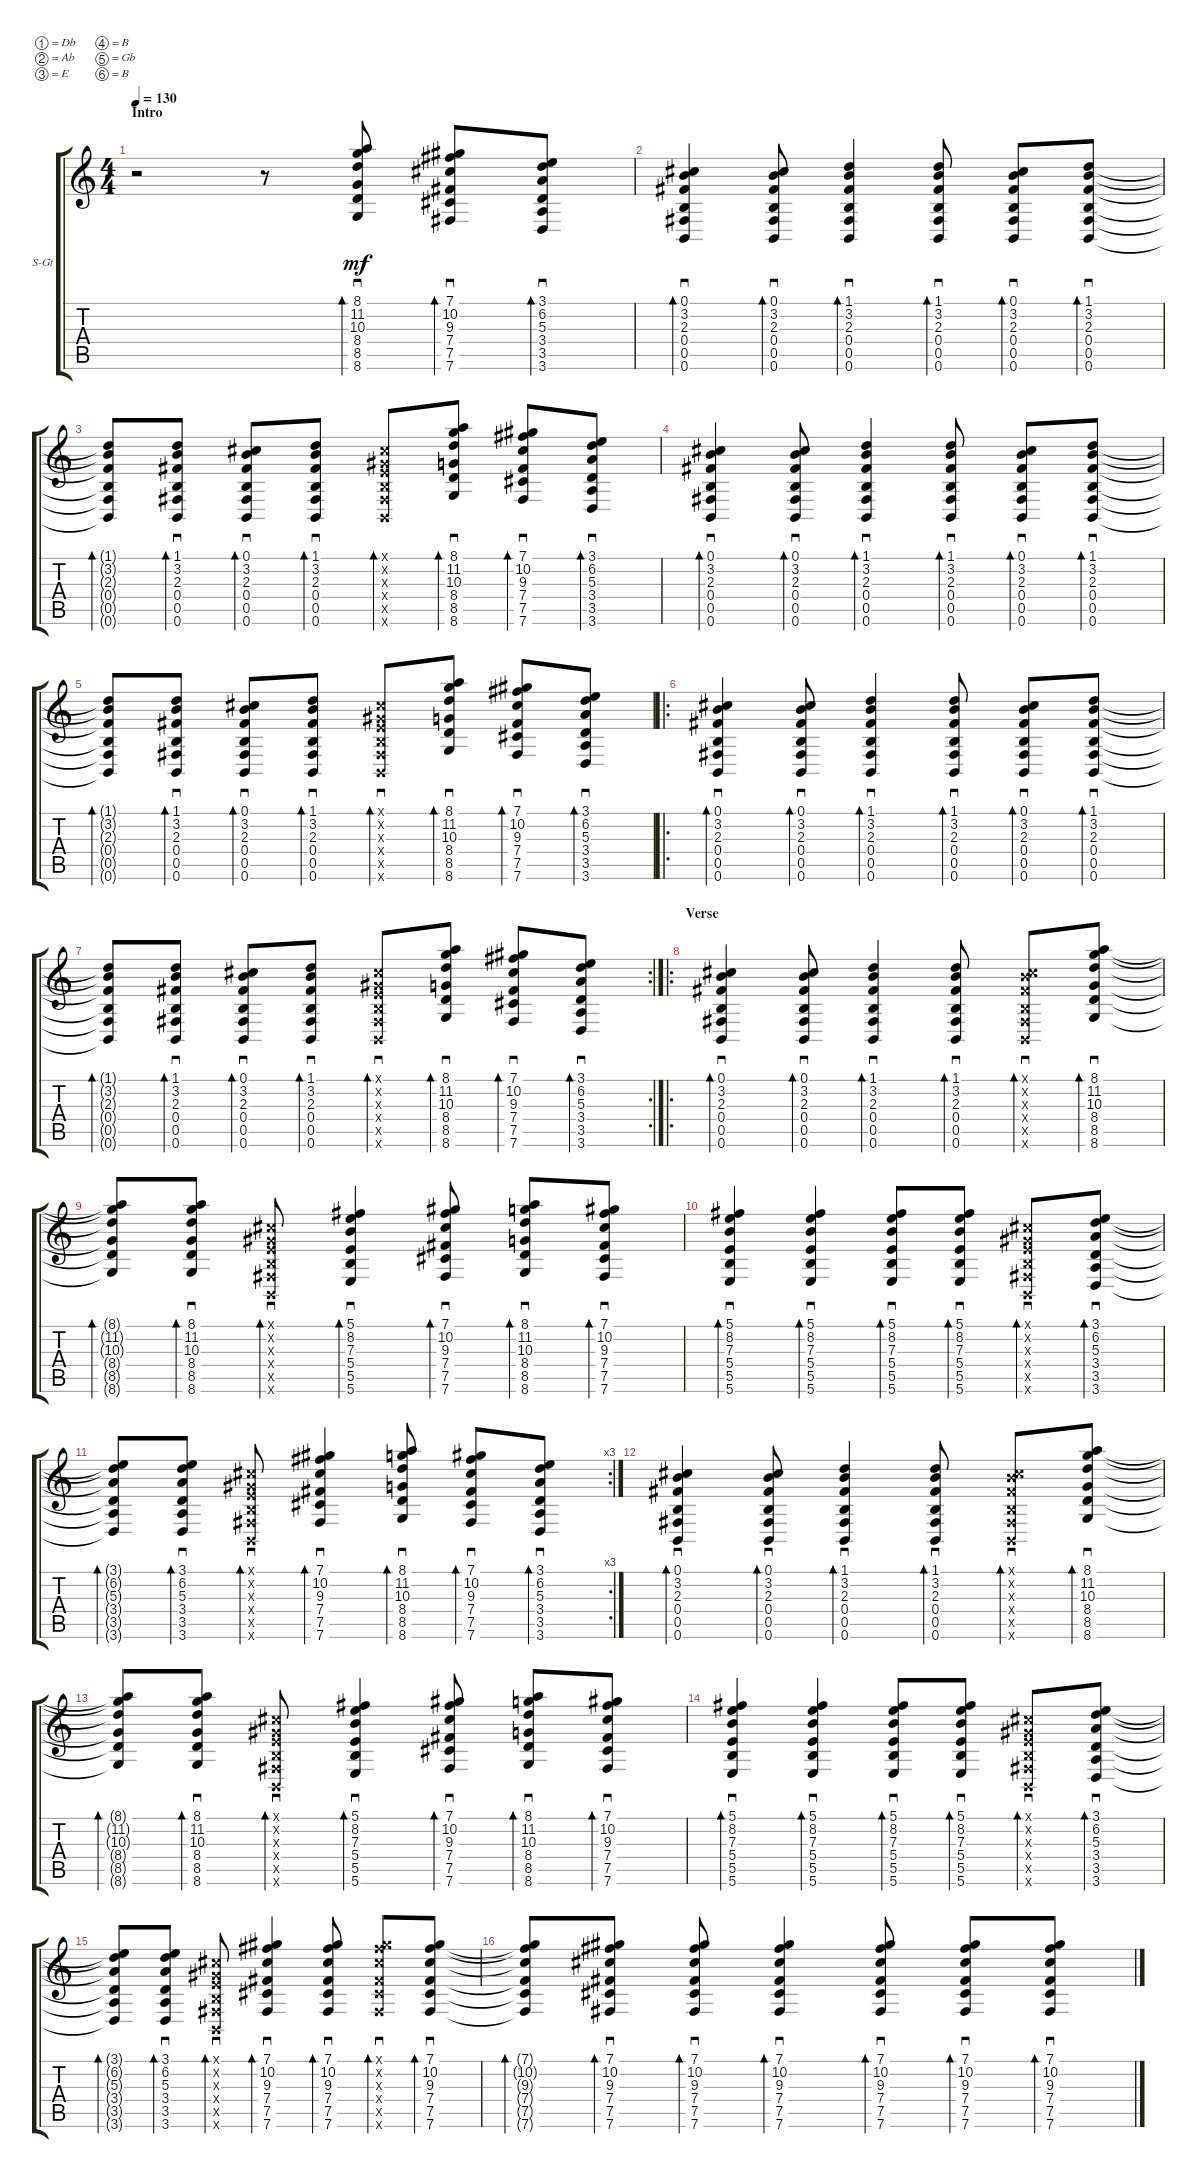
\defaultSystemsLayout 4
\bracketExtendMode groupsimilarinstruments
\firstSystemTrackNameOrientation horizontal
\otherSystemsTrackNameOrientation horizontal
\track ("GTR 2" "S-Gt") {instrument acousticguitarsteel}
\staff {score tabs}
\tuning (Db4 Ab3 E3 B2 Gb2 B1)
\ts (4 4)
\section ("" "Intro")
\tempo 130
\clef g2
\scale
0.485477
\ks c
r.2{dy mf instrument acousticguitarsteel} r.8 (8.6 8.5 8.4 10.3 11.2 8.1).8{sd bd 64} (7.6 7.5 7.4 9.3 10.2 7.1).8{sd bd 64} (3.6 3.5 3.4 5.3 6.2 3.1).8{sd bd 64} |
\scale
0.257261 (0.6 0.5 0.4 2.3 3.2 0.1).4{sd bd 64} (0.6 0.5 0.4 2.3 3.2 0.1).8{sd bd 64} (0.6 0.5 0.4 2.3 3.2 1.1).4{sd bd 64} (0.6 0.5 0.4 2.3 3.2 1.1).8{sd bd 64} (0.6 0.5 0.4 2.3 3.2 0.1).8{sd bd 64} (0.6 0.5 0.4 2.3 3.2 1.1).8{sd bd 64} |
\scale
0.257261 (0.6{t} 0.5{t} 0.4{t} 2.3{t} 3.2{t} 1.1{t}).8{bd 64} (0.6 0.5 0.4 2.3 3.2 1.1).8{sd bd 64} (0.6 0.5 0.4 2.3 3.2 0.1).8{sd bd 64} (0.6 0.5 0.4 2.3 3.2 1.1).8{sd bd 64} (0.6{x} 0.5{x} 0.4{x} 0.3{x} 0.2{x} 0.1{x}).8{bd 64} (8.6 8.5 8.4 10.3 11.2 8.1).8{sd bd 64} (7.6 7.5 7.4 9.3 10.2 7.1).8{sd bd 64} (3.6 3.5 3.4 5.3 6.2 3.1).8{sd bd 64} |
\scale
0.313131 (0.6 0.5 0.4 2.3 3.2 0.1).4{sd bd 64} (0.6 0.5 0.4 2.3 3.2 0.1).8{sd bd 64} (0.6 0.5 0.4 2.3 3.2 1.1).4{sd bd 64} (0.6 0.5 0.4 2.3 3.2 1.1).8{sd bd 64} (0.6 0.5 0.4 2.3 3.2 0.1).8{sd bd 64} (0.6 0.5 0.4 2.3 3.2 1.1).8{sd bd 64} |
\scale
0.313131 (0.6{t} 0.5{t} 0.4{t} 2.3{t} 3.2{t} 1.1{t}).8{bd 64} (0.6 0.5 0.4 2.3 3.2 1.1).8{sd bd 64} (0.6 0.5 0.4 2.3 3.2 0.1).8{sd bd 64} (0.6 0.5 0.4 2.3 3.2 1.1).8{sd bd 64} (0.1{x} 0.2{x} 0.3{x} 0.4{x} 0.5{x} 0.6{x}).8{sd bd 64} (8.6 8.5 8.4 10.3 11.2 8.1).8{sd bd 64} (7.6 7.5 7.4 9.3 10.2 7.1).8{sd bd 64} (3.6 3.5 3.4 5.3 6.2 3.1).8{sd bd 64} |
\ro
\scale
0.373737 (0.6 0.5 0.4 2.3 3.2 0.1).4{sd bd 64} (0.6 0.5 0.4 2.3 3.2 0.1).8{sd bd 64} (0.6 0.5 0.4 2.3 3.2 1.1).4{sd bd 64} (0.6 0.5 0.4 2.3 3.2 1.1).8{sd bd 64} (0.6 0.5 0.4 2.3 3.2 0.1).8{sd bd 64} (0.6 0.5 0.4 2.3 3.2 1.1).8{sd bd 64} |
\rc 2
\scale
0.333333 (0.6{t} 0.5{t} 0.4{t} 2.3{t} 3.2{t} 1.1{t}).8{bd 64} (0.6 0.5 0.4 2.3 3.2 1.1).8{sd bd 64} (0.6 0.5 0.4 2.3 3.2 0.1).8{sd bd 64} (0.6 0.5 0.4 2.3 3.2 1.1).8{sd bd 64} (0.6{x} 0.5{x} 0.4{x} 0.3{x} 0.2{x} 0.1{x}).8{sd bd 64} (8.6 8.5 8.4 10.3 11.2 8.1).8{sd bd 64} (7.6 7.5 7.4 9.3 10.2 7.1).8{sd bd 64} (3.6 3.5 3.4 5.3 6.2 3.1).8{sd bd 64} |
\ro
\section ("" "Verse")
\scale
0.362745 (0.6 0.5 0.4 2.3 3.2 0.1).4{sd bd 64} (0.6 0.5 0.4 2.3 3.2 0.1).8{sd bd 64} (0.6 0.5 0.4 2.3 3.2 1.1).4{sd bd 64} (0.6 0.5 0.4 2.3 3.2 1.1).8{sd bd 64} (0.6{x} 0.5{x} 0.4{x} 2.3{x} 3.2{x} 0.1{x}).8{sd bd 64} (8.6 8.5 8.4 10.3 11.2 8.1).8{sd bd 64} |
\scale
0.303922 (8.6{t} 8.5{t} 8.4{t} 10.3{t} 11.2{t} 8.1{t}).8{bd 64} (8.6 8.5 8.4 10.3 11.2 8.1).8{sd bd 64} (0.6{x} 0.5{x} 0.4{x} 0.3{x} 0.1{x} 0.2{x}).8{sd bd 64} (5.6 5.5 5.4 7.3 8.2 5.1).4{sd bd 64} (7.6 7.5 7.4 9.3 10.2 7.1).8{sd bd 64} (8.6 8.5 8.4 10.3 11.2 8.1).8{sd bd 64} (7.5 7.4 7.6 9.3 10.2 7.1).8{sd bd 64} |
\scale
0.322917 (5.6 5.5 5.4 7.3 8.2 5.1).4{sd bd 64} (5.6 5.5 5.4 7.3 8.2 5.1).4{sd bd 64} (5.6 5.5 5.4 7.3 8.2 5.1).8{sd bd 64} (5.6 5.5 5.4 7.3 8.2 5.1).8{sd bd 64} (0.1{x} 0.2{x} 0.3{x} 0.4{x} 0.5{x} 0.6{x}).8{sd bd 64} (3.6 3.5 3.4 5.3 6.2 3.1).8{sd bd 64} |
\rc 3
\scale
0.354167 (3.6{t} 3.5{t} 3.4{t} 5.3{t} 6.2{t} 3.1{t}).8{bd 64} (3.6 3.5 3.4 5.3 6.2 3.1).8{sd bd 64} (0.6{x} 0.5{x} 0.4{x} 0.3{x} 0.2{x} 0.1{x}).8{sd bd 64} (7.6 7.5 7.4 9.3 10.2 7.1).4{sd bd 64} (8.6 8.5 8.4 10.3 11.2 8.1).8{sd bd 64} (7.6 7.5 7.4 9.3 10.2 7.1).8{sd bd 64} (3.6 3.5 3.4 5.3 6.2 3.1).8{sd bd 64} |
\scale
0.322917 (0.6 0.5 0.4 2.3 3.2 0.1).4{sd bd 64} (0.6 0.5 0.4 2.3 3.2 0.1).8{sd bd 64} (0.6 0.5 0.4 2.3 3.2 1.1).4{sd bd 64} (0.6 0.5 0.4 2.3 3.2 1.1).8{sd bd 64} (0.6{x} 0.5{x} 0.4{x} 2.3{x} 3.2{x} 0.1{x}).8{sd bd 64} (8.6 8.5 8.4 10.3 11.2 8.1).8{sd bd 64} |
\scale
0.333333 (8.6{t} 8.5{t} 8.4{t} 10.3{t} 11.2{t} 8.1{t}).8{bd 64} (8.6 8.5 8.4 10.3 11.2 8.1).8{sd bd 64} (0.6{x} 0.5{x} 0.4{x} 0.3{x} 0.1{x} 0.2{x}).8{sd bd 64} (5.6 5.5 5.4 7.3 8.2 5.1).4{sd bd 64} (7.6 7.5 7.4 9.3 10.2 7.1).8{sd bd 64} (8.6 8.5 8.4 10.3 11.2 8.1).8{sd bd 64} (7.5 7.4 7.6 9.3 10.2 7.1).8{sd bd 64} |
\scale
0.333333 (5.6 5.5 5.4 7.3 8.2 5.1).4{sd bd 64} (5.6 5.5 5.4 7.3 8.2 5.1).4{sd bd 64} (5.6 5.5 5.4 7.3 8.2 5.1).8{sd bd 64} (5.6 5.5 5.4 7.3 8.2 5.1).8{sd bd 64} (0.1{x} 0.2{x} 0.3{x} 0.4{x} 0.5{x} 0.6{x}).8{sd bd 64} (3.6 3.5 3.4 5.3 6.2 3.1).8{sd bd 64} |
\scale
0.333333 (3.6{t} 3.5{t} 3.4{t} 5.3{t} 6.2{t} 3.1{t}).8{bd 64} (3.6 3.5 3.4 5.3 6.2 3.1).8{sd bd 64} (0.6{x} 0.5{x} 0.4{x} 0.3{x} 0.2{x} 0.1{x}).8{sd bd 64} (7.6 7.5 7.4 9.3 10.2 7.1).4{sd bd 64} (7.6 7.5 7.4 9.3 10.2 7.1).8{sd bd 64} (7.6{x} 7.5{x} 7.4{x} 9.3{x} 10.2{x} 7.1{x}).8{sd bd 64} (7.6 7.5 7.4 9.3 10.2 7.1).8{sd bd 64} |
\scale
0.333333 (7.6{t} 7.5{t} 7.4{t} 9.3{t} 10.2{t} 7.1{t}).8{bd 64} (7.6 7.5 7.4 9.3 10.2 7.1).8{sd bd 64} (7.6 7.5 7.4 9.3 10.2 7.1).8{sd bd 64} (7.6 7.5 7.4 9.3 10.2 7.1).4{sd bd 64} (7.6 7.5 7.4 9.3 10.2 7.1).8{sd bd 64} (7.6 7.5 7.4 9.3 10.2 7.1).8{sd bd 64} (7.6 7.5 7.4 9.3 10.2 7.1).8{sd bd 64}
